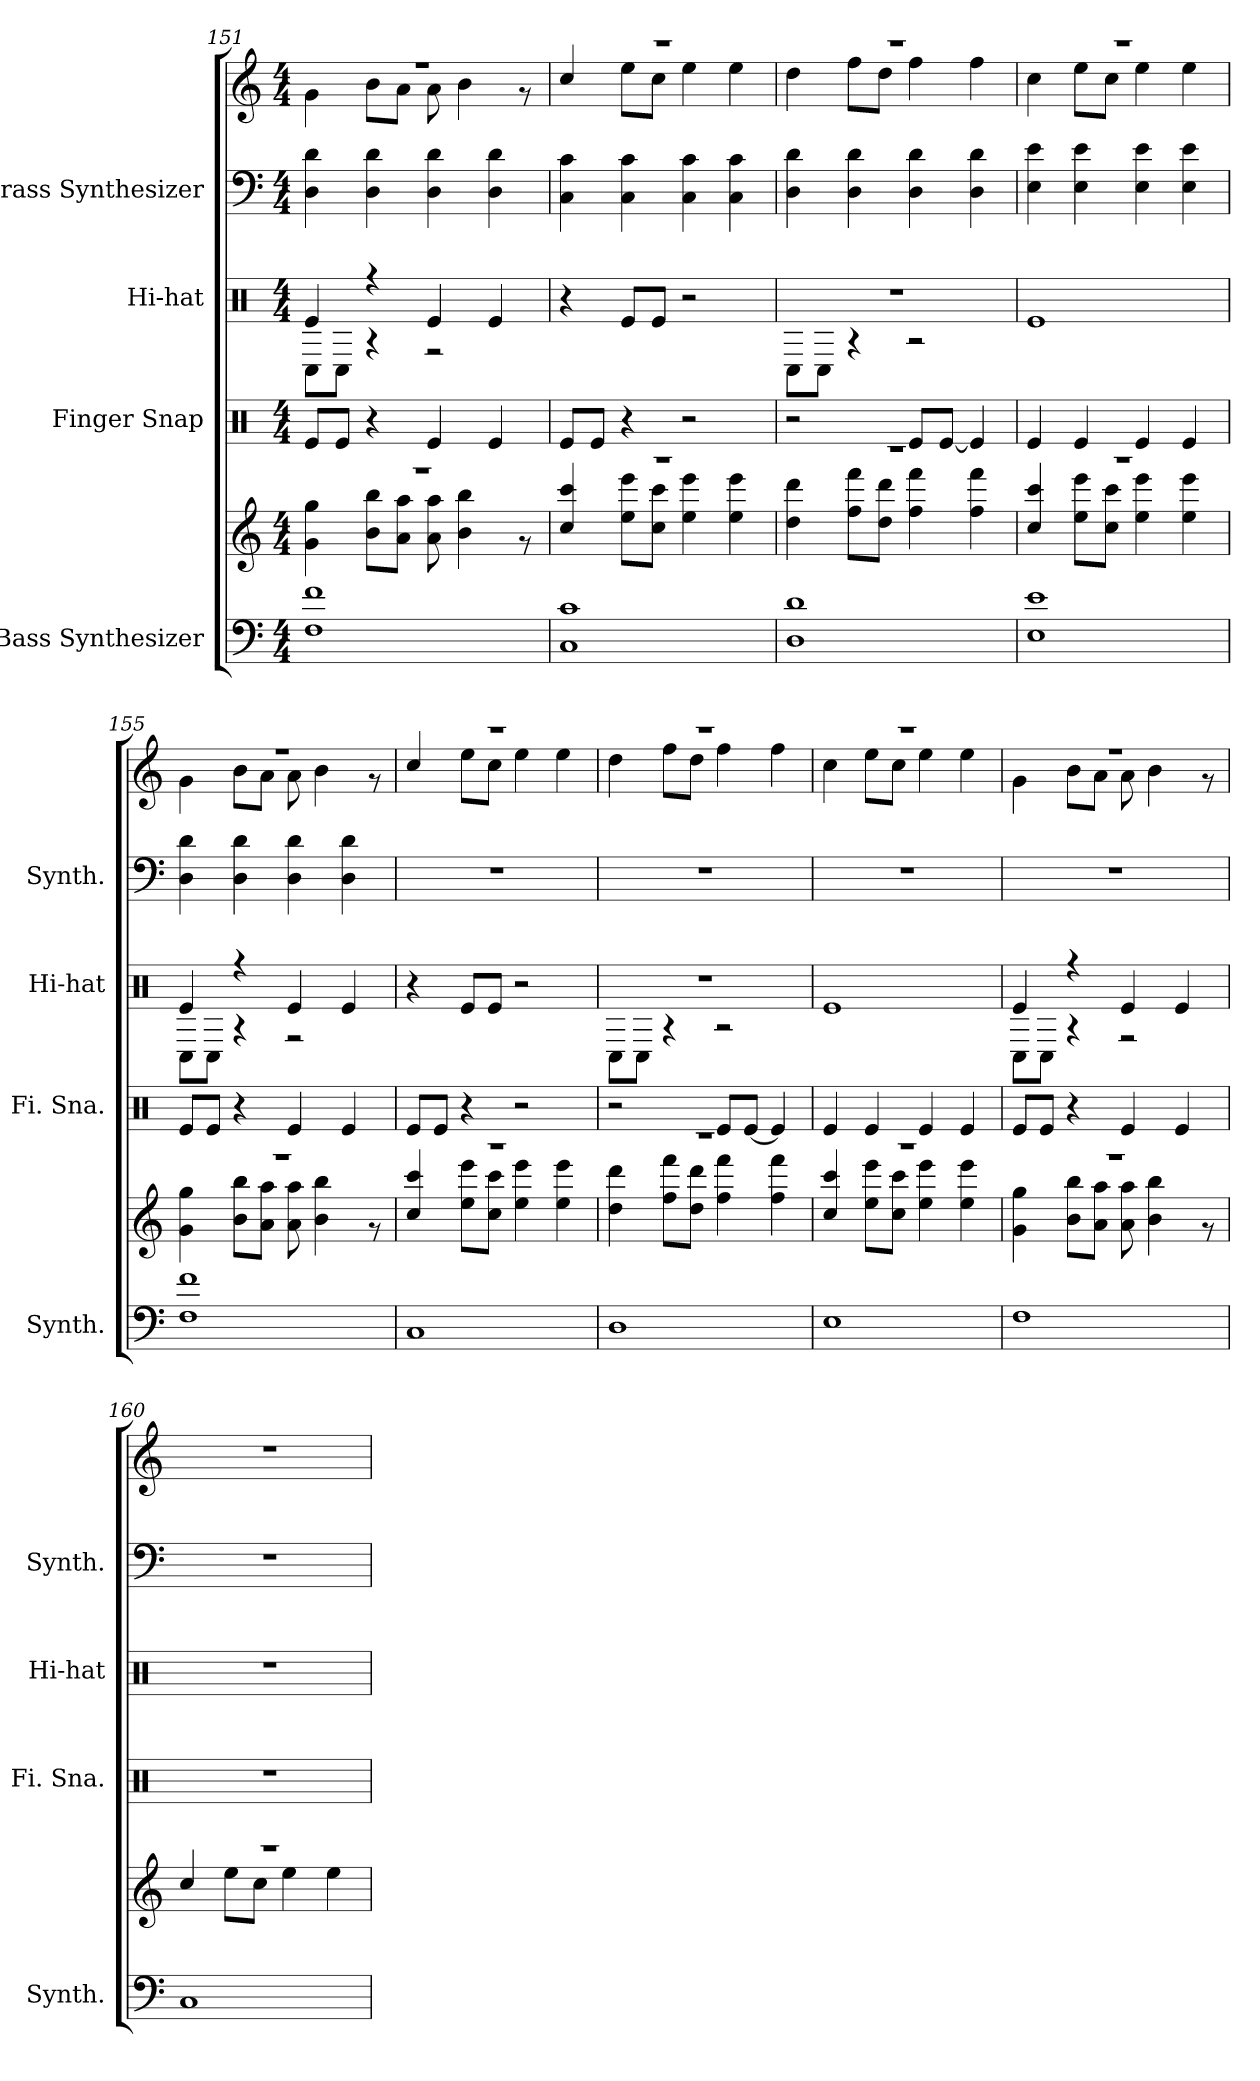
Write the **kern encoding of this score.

**kern	**kern	**kern	**kern	**kern	**kern
*part4	*part4	*part3	*part2	*part1	*part1
*staff6	*staff5	*staff4	*staff3	*staff2	*staff1
*I"Bass Synthesizer	*	*I"Finger Snap	*I"Hi-hat	*I"Brass Synthesizer	*
*I'Synth.	*	*I'Fi. Sna.	*I'Hi-hat	*I'Synth.	*
!!LO:LB:g=z
*clefF4	*clefG2	*clefX	*clefX	*clefF4	*clefG2
*k[]	*k[]	*k[]	*k[]	*k[]	*k[]
*M4/4	*M4/4	*M4/4	*M4/4	*M4/4	*M4/4
=151	=151	=151	=151	=151	=151
*	*^	*	*^	*	*^
1F 1f	1r	4g\ 4gg\	8Re/L	4Re/	8RC\L	4D\ 4d\	1r	4g\
.	.	.	8Re/J	.	8RC\J	.	.	.
.	.	8b\ 8bb\L	4r	4r	4r	4D\ 4d\	.	8b\L
.	.	8a\ 8aa\J	.	.	.	.	.	8a\J
.	.	8a\ 8aa\	4Re/	4Re/	2r	4D\ 4d\	.	8a\
.	.	4b\ 4bb\	.	.	.	.	.	4b\
.	.	.	4Re/	4Re/	.	4D\ 4d\	.	.
.	.	8r	.	.	.	.	.	8r
*	*	*	*	*v	*v	*	*	*
=152	=152	=152	=152	=152	=152	=152	=152
1C 1c	1r	4cc/ 4ccc/	8Re/L	4r	4C\ 4c\	1r	4cc/
.	.	.	8Re/J	.	.	.	.
.	.	8ee\ 8eee\L	4r	8Re/L	4C\ 4c\	.	8ee\L
.	.	8cc\ 8ccc\J	.	8Re/J	.	.	8cc\J
.	.	4ee\ 4eee\	2r	2r	4C\ 4c\	.	4ee\
.	.	4ee\ 4eee\	.	.	4C\ 4c\	.	4ee\
=153	=153	=153	=153	=153	=153	=153	=153
*	*	*	*	*^	*	*	*
1D 1d	1r	4dd\ 4ddd\	2r	1r	8RC\L	4D\ 4d\	1r	4dd\
.	.	.	.	.	8RC\J	.	.	.
.	.	8ff\ 8fff\L	.	.	4r	4D\ 4d\	.	8ff\L
.	.	8dd\ 8ddd\J	.	.	.	.	.	8dd\J
.	.	4ff\ 4fff\	8Re/L	.	2r	4D\ 4d\	.	4ff\
.	.	.	[8Re/J	.	.	.	.	.
.	.	4ff\ 4fff\	4Re/]	.	.	4D\ 4d\	.	4ff\
*	*	*	*	*v	*v	*	*	*
=154	=154	=154	=154	=154	=154	=154	=154
1E 1e	1r	4cc/ 4ccc/	4Re/	1Re	4E\ 4e\	1r	4cc\
.	.	8ee\ 8eee\L	4Re/	.	4E\ 4e\	.	8ee\L
.	.	8cc\ 8ccc\J	.	.	.	.	8cc\J
.	.	4ee\ 4eee\	4Re/	.	4E\ 4e\	.	4ee\
.	.	4ee\ 4eee\	4Re/	.	4E\ 4e\	.	4ee\
!!LO:PB:g=z	!!
=155	=155	=155	=155	=155	=155	=155	=155
*	*	*	*	*^	*	*	*
1F 1f	1r	4g\ 4gg\	8Re/L	4Re/	8RC\L	4D\ 4d\	1r	4g\
.	.	.	8Re/J	.	8RC\J	.	.	.
.	.	8b\ 8bb\L	4r	4r	4r	4D\ 4d\	.	8b\L
.	.	8a\ 8aa\J	.	.	.	.	.	8a\J
.	.	8a\ 8aa\	4Re/	4Re/	2r	4D\ 4d\	.	8a\
.	.	4b\ 4bb\	.	.	.	.	.	4b\
.	.	.	4Re/	4Re/	.	4D\ 4d\	.	.
.	.	8r	.	.	.	.	.	8r
*	*	*	*	*v	*v	*	*	*
=156	=156	=156	=156	=156	=156	=156	=156
1C	1r	4cc/ 4ccc/	8Re/L	4r	1r	1r	4cc/
.	.	.	8Re/J	.	.	.	.
.	.	8ee\ 8eee\L	4r	8Re/L	.	.	8ee\L
.	.	8cc\ 8ccc\J	.	8Re/J	.	.	8cc\J
.	.	4ee\ 4eee\	2r	2r	.	.	4ee\
.	.	4ee\ 4eee\	.	.	.	.	4ee\
=157	=157	=157	=157	=157	=157	=157	=157
*	*	*	*	*^	*	*	*
1D	1r	4dd\ 4ddd\	2r	1r	8RC\L	1r	1r	4dd\
.	.	.	.	.	8RC\J	.	.	.
.	.	8ff\ 8fff\L	.	.	4r	.	.	8ff\L
.	.	8dd\ 8ddd\J	.	.	.	.	.	8dd\J
.	.	4ff\ 4fff\	8Re/L	.	2r	.	.	4ff\
.	.	.	[8Re/J	.	.	.	.	.
.	.	4ff\ 4fff\	4Re/]	.	.	.	.	4ff\
*	*	*	*	*v	*v	*	*	*
=158	=158	=158	=158	=158	=158	=158	=158
1E	1r	4cc/ 4ccc/	4Re/	1Re	1r	1r	4cc\
.	.	8ee\ 8eee\L	4Re/	.	.	.	8ee\L
.	.	8cc\ 8ccc\J	.	.	.	.	8cc\J
.	.	4ee\ 4eee\	4Re/	.	.	.	4ee\
.	.	4ee\ 4eee\	4Re/	.	.	.	4ee\
!!LO:LB:g=z	!!
=159	=159	=159	=159	=159	=159	=159	=159
*	*	*	*	*^	*	*	*
1F	1r	4g\ 4gg\	8Re/L	4Re/	8RC\L	1r	1r	4g\
.	.	.	8Re/J	.	8RC\J	.	.	.
.	.	8b\ 8bb\L	4r	4r	4r	.	.	8b\L
.	.	8a\ 8aa\J	.	.	.	.	.	8a\J
.	.	8a\ 8aa\	4Re/	4Re/	2r	.	.	8a\
.	.	4b\ 4bb\	.	.	.	.	.	4b\
.	.	.	4Re/	4Re/	.	.	.	.
.	.	8r	.	.	.	.	.	8r
*	*	*	*	*v	*v	*	*v	*v
=160	=160	=160	=160	=160	=160	=160
1C	1r	4cc/	1r	1r	1r	1r
.	.	8ee\L	.	.	.	.
.	.	8cc\J	.	.	.	.
.	.	4ee\	.	.	.	.
.	.	4ee\	.	.	.	.
*	*v	*v	*	*	*	*
=	=	=	=	=	=
*-	*-	*-	*-	*-	*-
